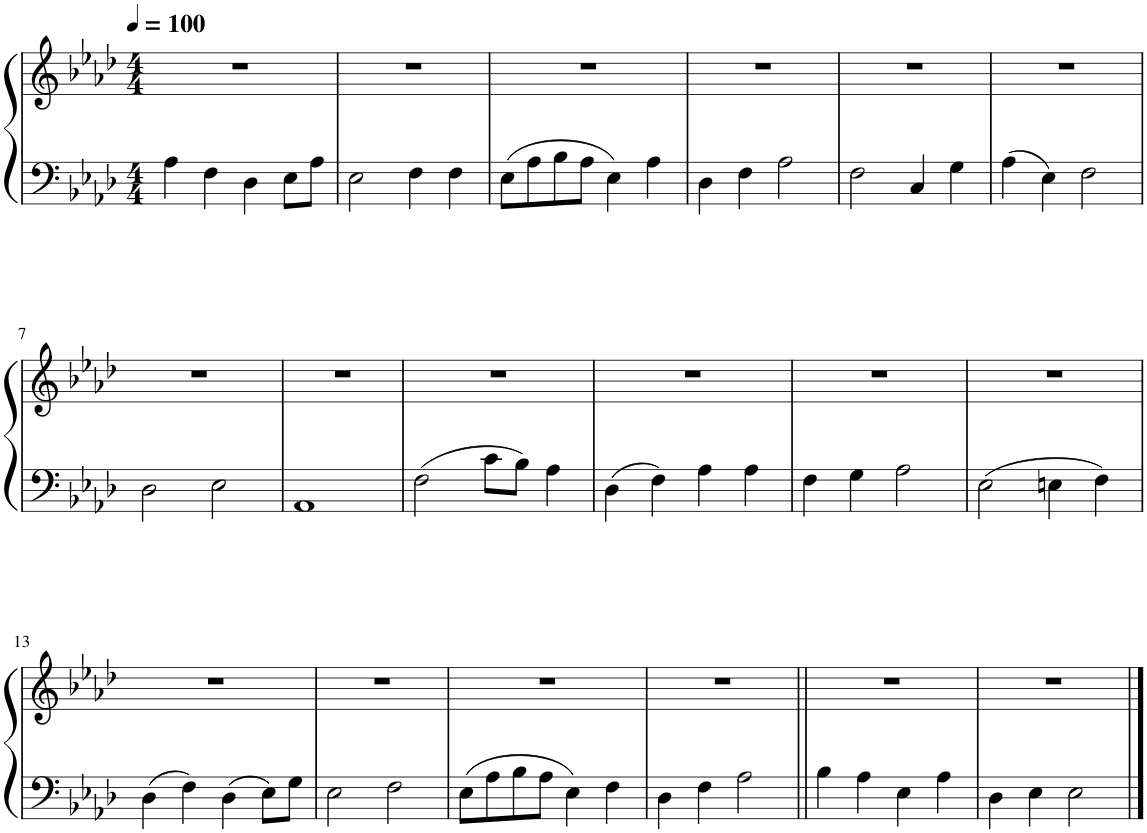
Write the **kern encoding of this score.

**kern	**kern
*part1	*part1
*staff2	*staff1
*I"Piano	*
*I'P-no	*
*clefF4	*clefG2
*k[b-e-a-d-]	*k[b-e-a-d-]
*M4/4	*M4/4
*MM100	*MM100
=1	=1
4A-\	1r
4F\	.
4D-\	.
8E-\L	.
8A-\J	.
=2	=2
2E-\	1r
4F\	.
4F\	.
=3	=3
8E-\L	1r
8A-\	.
8B-\	.
8A-\J	.
4E-\	.
4A-\	.
=4	=4
4D-\	1r
4F\	.
2A-\	.
=5	=5
2F\	1r
4C/	.
4G\	.
=6	=6
4A-\	1r
4E-\	.
2F\	.
!!LO:LB:g=z
=7	=7
2D-\	1r
2E-\	.
=8	=8
1AA-	1r
=9	=9
2F\	1r
8c\L	.
8B-\J	.
4A-\	.
=10	=10
4D-\	1r
4F\	.
4A-\	.
4A-\	.
=11	=11
4F\	1r
4G\	.
2A-\	.
=12	=12
2E-\	1r
4En\	.
4F\	.
!!LO:LB:g=z
=13	=13
4D-\	1r
4F\	.
4D-\	.
8E-\L	.
8G\J	.
=14	=14
2E-\	1r
2F\	.
=15	=15
8E-\L	1r
8A-\	.
8B-\	.
8A-\J	.
4E-\	.
4F\	.
=16	=16
4D-\	1r
4F\	.
2A-\	.
=17||	=17||
4B-\	1r
4A-\	.
4E-\	.
4A-\	.
=18	=18
4D-\	1r
4E-\	.
2E-\	.
==	==
*-	*-
